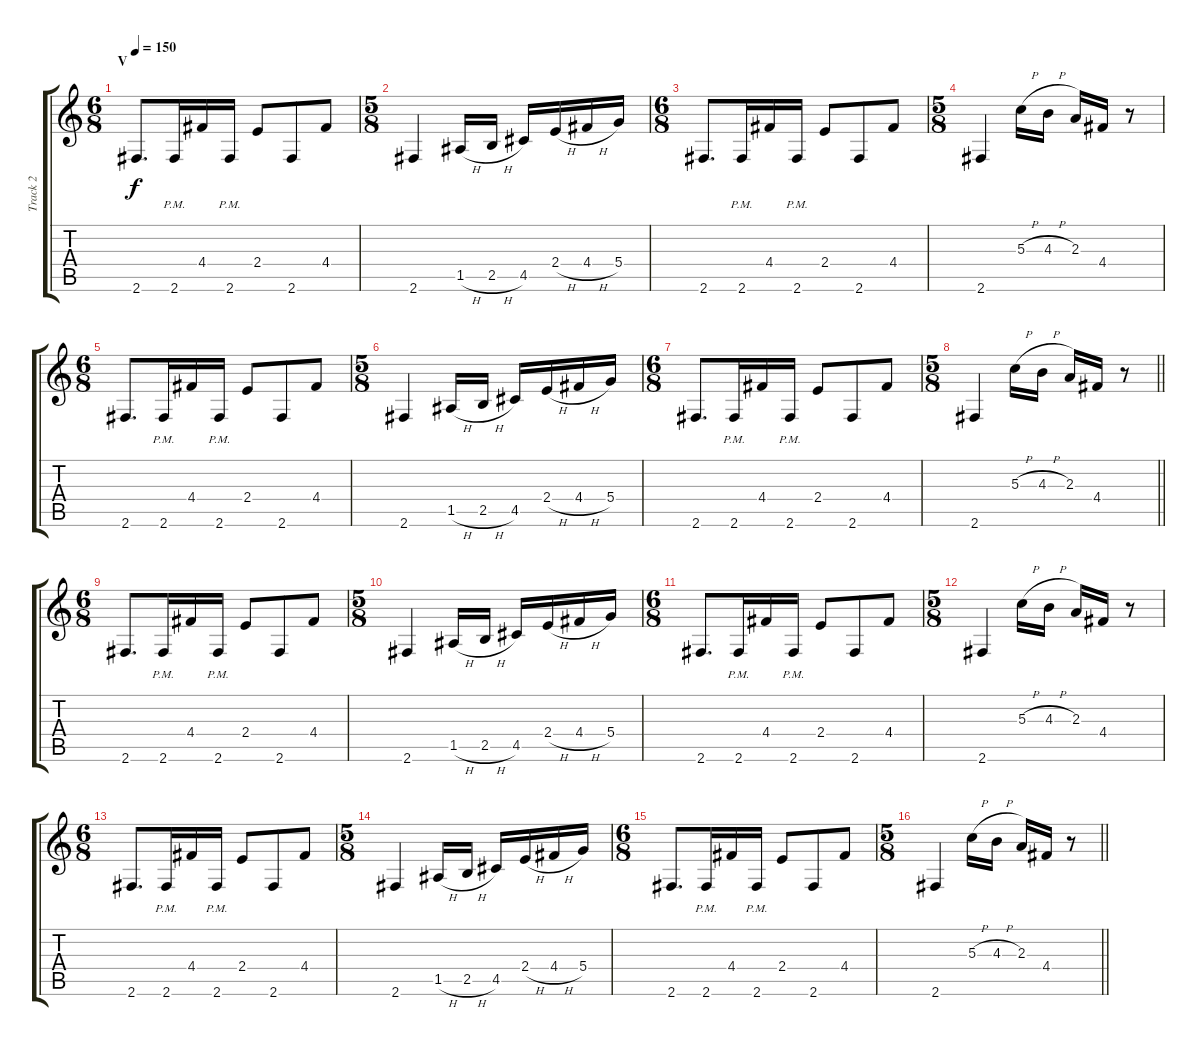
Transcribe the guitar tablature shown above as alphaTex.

\track ("Track 2" "Track 2") {instrument distortionguitar}
\staff {score tabs}
\tuning (E4 B3 G3 D3 A2 E2) {hide}
\ts (6 8)
\section ("" "V")
\tempo 150
\clef g2
\ks c
2.6.8{d dy f} 2.6{pm}.16 4.4.16 2.6{pm}.16 2.4.8 2.6.8 4.4.8 |
\ts (5 8)
2.6.4 1.5{h}.16 2.5{h}.16 4.5.16 2.4{h}.16 4.4{h}.16 5.4.16 |
\ts (6 8)
2.6.8{d} 2.6{pm}.16 4.4.16 2.6{pm}.16 2.4.8 2.6.8 4.4.8 |
\ts (5 8)
2.6.4 5.3{h}.16 4.3{h}.16 2.3.16 4.4.16 r.8 |
\ts (6 8)
2.6.8{d} 2.6{pm}.16 4.4.16 2.6{pm}.16 2.4.8 2.6.8 4.4.8 |
\ts (5 8)
2.6.4 1.5{h}.16 2.5{h}.16 4.5.16 2.4{h}.16 4.4{h}.16 5.4.16 |
\ts (6 8)
2.6.8{d} 2.6{pm}.16 4.4.16 2.6{pm}.16 2.4.8 2.6.8 4.4.8 |
\ts (5 8)
\barLineRight lightlight
2.6.4 5.3{h}.16 4.3{h}.16 2.3.16 4.4.16 r.8 |
\ts (6 8)
2.6.8{d} 2.6{pm}.16 4.4.16 2.6{pm}.16 2.4.8 2.6.8 4.4.8 |
\ts (5 8)
2.6.4 1.5{h}.16 2.5{h}.16 4.5.16 2.4{h}.16 4.4{h}.16 5.4.16 |
\ts (6 8)
2.6.8{d} 2.6{pm}.16 4.4.16 2.6{pm}.16 2.4.8 2.6.8 4.4.8 |
\ts (5 8)
2.6.4 5.3{h}.16 4.3{h}.16 2.3.16 4.4.16 r.8 |
\ts (6 8)
2.6.8{d} 2.6{pm}.16 4.4.16 2.6{pm}.16 2.4.8 2.6.8 4.4.8 |
\ts (5 8)
2.6.4 1.5{h}.16 2.5{h}.16 4.5.16 2.4{h}.16 4.4{h}.16 5.4.16 |
\ts (6 8)
2.6.8{d} 2.6{pm}.16 4.4.16 2.6{pm}.16 2.4.8 2.6.8 4.4.8 |
\ts (5 8)
\barLineRight lightlight
2.6.4 5.3{h}.16 4.3{h}.16 2.3.16 4.4.16 r.8
